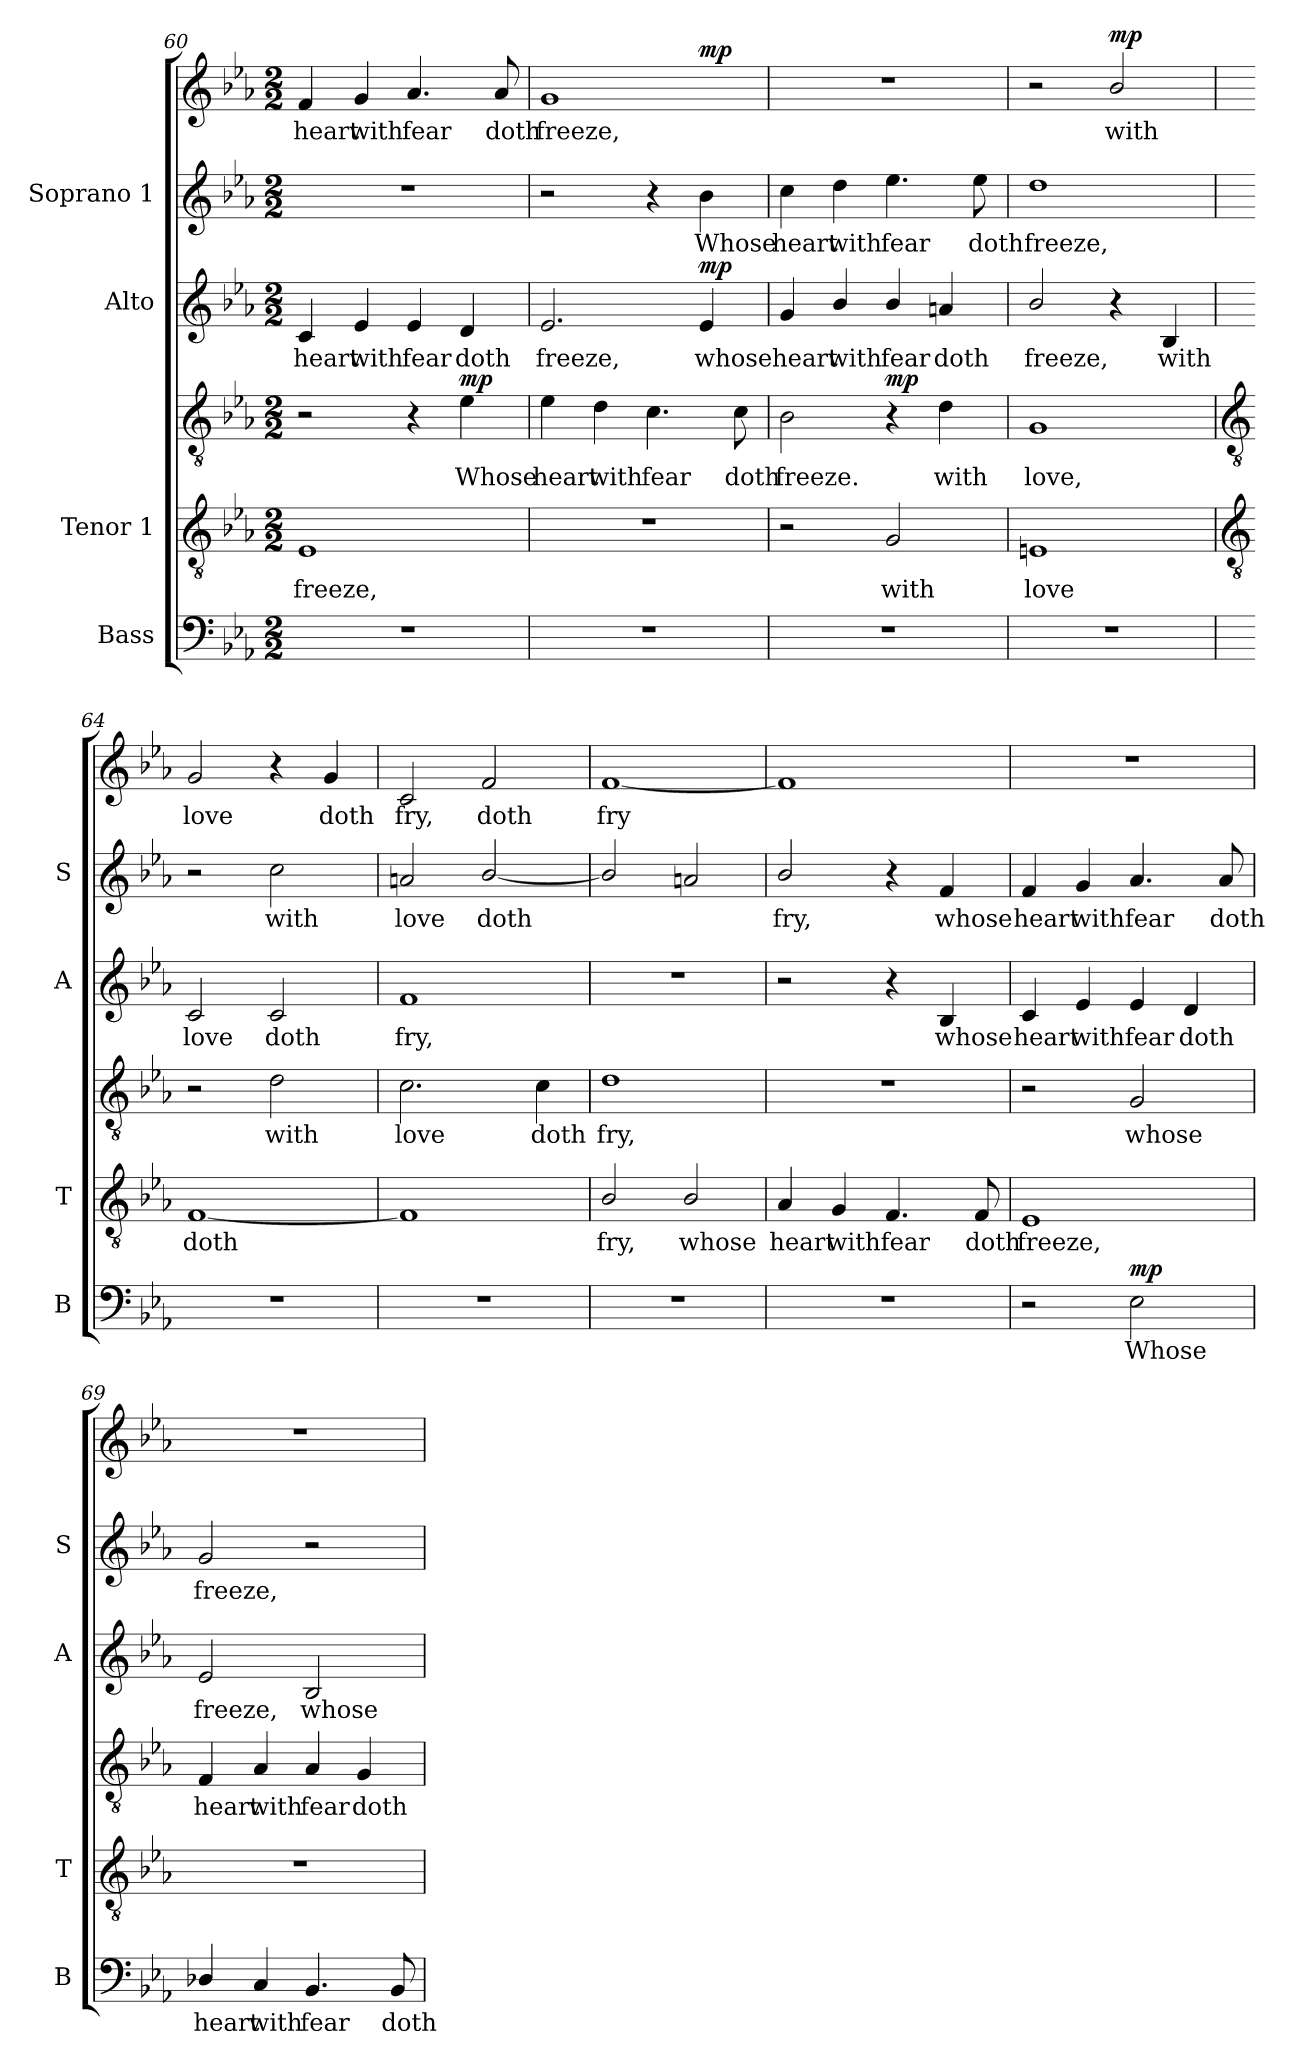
**kern	**text	**dynam	**kern	**text	**kern	**text	**dynam	**kern	**text	**dynam	**kern	**text	**kern	**text	**dynam
*part4	*part4	*part4	*part3	*part3	*part3	*part3	*part3	*part2	*part2	*part2	*part1	*part1	*part1	*part1	*part1
*staff6	*staff6	*staff6	*staff5	*staff5	*staff4	*staff4	*staff4/5	*staff3	*staff3	*staff3	*staff2	*staff2	*staff1	*staff1	*staff1/2
*I"Bass	*	*	*I"Tenor 1	*	*	*	*	*I"Alto	*	*	*I"Soprano 1	*	*	*	*
*I'B	*	*	*I'T	*	*	*	*	*I'A	*	*	*I'S	*	*	*	*
!!LO:LB:g=z
*clefF4	*	*	*clefGv2	*	*clefGv2	*	*	*clefG2	*	*	*clefG2	*	*clefG2	*	*
*k[b-e-a-]	*	*	*k[b-e-a-]	*	*k[b-e-a-]	*	*	*k[b-e-a-]	*	*	*k[b-e-a-]	*	*k[b-e-a-]	*	*
*E-:	*	*	*E-:	*	*E-:	*	*	*E-:	*	*	*E-:	*	*E-:	*	*
*M2/2	*	*	*M2/2	*	*M2/2	*	*	*M2/2	*	*	*M2/2	*	*M2/2	*	*
=60	=60	=60	=60	=60	=60	=60	=60	=60	=60	=60	=60	=60	=60	=60	=60
!	!	!	!	!LO:LY:b	!	!	!	!	!LO:LY:b	!	!	!	!	!LO:LY:b	!
1r	.	.	1E-	freeze,	2r	.	.	4c	heart	.	1r	.	4f	heart	.
!	!	!	!	!	!	!	!	!	!LO:LY:b	!	!	!	!	!LO:LY:b	!
.	.	.	.	.	.	.	.	4e-	with	.	.	.	4g	with	.
!	!	!	!	!	!	!	!	!	!LO:LY:b	!	!	!	!	!LO:LY:b	!
.	.	.	.	.	4r	.	.	4e-	fear	.	.	.	4.a-	fear	.
!	!	!	!	!	!	!LO:LY:b	!LO:DY:b	!	!LO:LY:b	!	!	!	!	!	!
.	.	.	.	.	4e-	Whose	mp	4d	doth	.	.	.	.	.	.
!	!	!	!	!	!	!	!	!	!	!	!	!	!	!LO:LY:b	!
.	.	.	.	.	.	.	.	.	.	.	.	.	8a-	doth	.
=61	=61	=61	=61	=61	=61	=61	=61	=61	=61	=61	=61	=61	=61	=61	=61
!	!	!	!	!	!	!LO:LY:b	!	!	!LO:LY:b	!	!	!	!	!LO:LY:b	!
1r	.	.	1r	.	4e-	heart	.	2.e-	freeze,	.	2r	.	1g	freeze,	.
!	!	!	!	!	!	!LO:LY:b	!	!	!	!	!	!	!	!	!
.	.	.	.	.	4d	with	.	.	.	.	.	.	.	.	.
!	!	!	!	!	!	!LO:LY:b	!	!	!	!	!	!	!	!	!
.	.	.	.	.	4.c	fear	.	.	.	.	4r	.	.	.	.
!	!	!	!	!	!	!	!	!	!LO:LY:b	!LO:DY:b	!	!LO:LY:b	!	!	!LO:DY:b=2
.	.	.	.	.	.	.	.	4e-	whose	mp	4b-	Whose	.	.	mp
!	!	!	!	!	!	!LO:LY:b	!	!	!	!	!	!	!	!	!
.	.	.	.	.	8c	doth	.	.	.	.	.	.	.	.	.
=62	=62	=62	=62	=62	=62	=62	=62	=62	=62	=62	=62	=62	=62	=62	=62
!	!	!	!	!	!	!LO:LY:b	!	!	!LO:LY:b	!	!	!LO:LY:b	!	!	!
1r	.	.	2r	.	2B-	freeze.	.	4g	heart	.	4cc	heart	1r	.	.
!	!	!	!	!	!	!	!	!	!LO:LY:b	!	!	!LO:LY:b	!	!	!
.	.	.	.	.	.	.	.	4b-/	with	.	4dd	with	.	.	.
!	!	!	!	!LO:LY:b	!	!	!LO:DY:b=2	!	!LO:LY:b	!	!	!LO:LY:b	!	!	!
.	.	.	2G	with	4r	.	mp	4b-/	fear	.	4.ee-	fear	.	.	.
!	!	!	!	!	!	!LO:LY:b	!	!	!LO:LY:b	!	!	!	!	!	!
.	.	.	.	.	4d	with	.	4an	doth	.	.	.	.	.	.
!	!	!	!	!	!	!	!	!	!	!	!	!LO:LY:b	!	!	!
.	.	.	.	.	.	.	.	.	.	.	8ee-	doth	.	.	.
=63	=63	=63	=63	=63	=63	=63	=63	=63	=63	=63	=63	=63	=63	=63	=63
!	!	!	!	!LO:LY:b	!	!LO:LY:b	!	!	!LO:LY:b	!	!	!LO:LY:b	!	!	!
1r	.	.	1En	love	1G	love,	.	2b-/	freeze,	.	1dd	freeze,	2r	.	.
!	!	!	!	!	!	!	!	!	!	!	!	!	!	!LO:LY:b	!LO:DY:b
.	.	.	.	.	.	.	.	4r	.	.	.	.	2b-/	with	mp
!	!	!	!	!	!	!	!	!	!LO:LY:b	!	!	!	!	!	!
.	.	.	.	.	.	.	.	4B-	with	.	.	.	.	.	.
!!LO:LB:g=z
=64	=64	=64	=64	=64	=64	=64	=64	=64	=64	=64	=64	=64	=64	=64	=64
*	*	*	*clefGv2	*	*clefGv2	*	*	*	*	*	*	*	*	*	*
!	!	!	!	!LO:LY:b	!	!	!	!	!LO:LY:b	!	!	!	!	!LO:LY:b	!
1r	.	.	[1F	doth	2r	.	.	2c	love	.	2r	.	2g	love	.
!	!	!	!	!	!	!LO:LY:b	!	!	!LO:LY:b	!	!	!LO:LY:b	!	!	!
.	.	.	.	.	2d	with	.	2c	doth	.	2cc	with	4r	.	.
!	!	!	!	!	!	!	!	!	!	!	!	!	!	!LO:LY:b	!
.	.	.	.	.	.	.	.	.	.	.	.	.	4g	doth	.
!!LO:LB:g=z
=65	=65	=65	=65	=65	=65	=65	=65	=65	=65	=65	=65	=65	=65	=65	=65
!	!	!	!	!	!	!LO:LY:b	!	!	!LO:LY:b	!	!	!LO:LY:b	!	!LO:LY:b	!
1r	.	.	1F]	.	2.c	love	.	1f	fry,	.	2an	love	2c	fry,	.
!	!	!	!	!	!	!	!	!	!	!	!	!LO:LY:b	!	!LO:LY:b	!
.	.	.	.	.	.	.	.	.	.	.	[2b-/	doth	2f	doth	.
!	!	!	!	!	!	!LO:LY:b	!	!	!	!	!	!	!	!	!
.	.	.	.	.	4c	doth	.	.	.	.	.	.	.	.	.
=66	=66	=66	=66	=66	=66	=66	=66	=66	=66	=66	=66	=66	=66	=66	=66
!	!	!	!	!LO:LY:b	!	!LO:LY:b	!	!	!	!	!	!	!	!LO:LY:b	!
1r	.	.	2B-/	fry,	1d	fry,	.	1r	.	.	2b-/]	.	[1f	fry	.
!	!	!	!	!LO:LY:b	!	!	!	!	!	!	!	!	!	!	!
.	.	.	2B-/	whose	.	.	.	.	.	.	2an	.	.	.	.
=67	=67	=67	=67	=67	=67	=67	=67	=67	=67	=67	=67	=67	=67	=67	=67
!	!	!	!	!LO:LY:b	!	!	!	!	!	!	!	!LO:LY:b	!	!	!
1r	.	.	4A-	heart	1r	.	.	2r	.	.	2b-/	fry,	1f]	.	.
!	!	!	!	!LO:LY:b	!	!	!	!	!	!	!	!	!	!	!
.	.	.	4G	with	.	.	.	.	.	.	.	.	.	.	.
!	!	!	!	!LO:LY:b	!	!	!	!	!	!	!	!	!	!	!
.	.	.	4.F	fear	.	.	.	4r	.	.	4r	.	.	.	.
!	!	!	!	!	!	!	!	!	!LO:LY:b	!	!	!LO:LY:b	!	!	!
.	.	.	.	.	.	.	.	4B-	whose	.	4f	whose	.	.	.
!	!	!	!	!LO:LY:b	!	!	!	!	!	!	!	!	!	!	!
.	.	.	8F	doth	.	.	.	.	.	.	.	.	.	.	.
=68	=68	=68	=68	=68	=68	=68	=68	=68	=68	=68	=68	=68	=68	=68	=68
!	!	!	!	!LO:LY:b	!	!	!	!	!LO:LY:b	!	!	!LO:LY:b	!	!	!
2r	.	.	1E-	freeze,	2r	.	.	4c	heart	.	4f	heart	1r	.	.
!	!	!	!	!	!	!	!	!	!LO:LY:b	!	!	!LO:LY:b	!	!	!
.	.	.	.	.	.	.	.	4e-	with	.	4g	with	.	.	.
!	!LO:LY:b	!LO:DY:b	!	!	!	!LO:LY:b	!	!	!LO:LY:b	!	!	!LO:LY:b	!	!	!
2E-	Whose	mp	.	.	2G	whose	.	4e-	fear	.	4.a-	fear	.	.	.
!	!	!	!	!	!	!	!	!	!LO:LY:b	!	!	!	!	!	!
.	.	.	.	.	.	.	.	4d	doth	.	.	.	.	.	.
!	!	!	!	!	!	!	!	!	!	!	!	!LO:LY:b	!	!	!
.	.	.	.	.	.	.	.	.	.	.	8a-	doth	.	.	.
=69	=69	=69	=69	=69	=69	=69	=69	=69	=69	=69	=69	=69	=69	=69	=69
!	!LO:LY:b	!	!	!	!	!LO:LY:b	!	!	!LO:LY:b	!	!	!LO:LY:b	!	!	!
4D-X/	heart	.	1r	.	4F	heart	.	2e-	freeze,	.	2g	freeze,	1r	.	.
!	!LO:LY:b	!	!	!	!	!LO:LY:b	!	!	!	!	!	!	!	!	!
4C	with	.	.	.	4A-	with	.	.	.	.	.	.	.	.	.
!	!LO:LY:b	!	!	!	!	!LO:LY:b	!	!	!LO:LY:b	!	!	!	!	!	!
4.BB-	fear	.	.	.	4A-	fear	.	2B-	whose	.	2r	.	.	.	.
!	!	!	!	!	!	!LO:LY:b	!	!	!	!	!	!	!	!	!
.	.	.	.	.	4G	doth	.	.	.	.	.	.	.	.	.
!	!LO:LY:b	!	!	!	!	!	!	!	!	!	!	!	!	!	!
8BB-	doth	.	.	.	.	.	.	.	.	.	.	.	.	.	.
=	=	=	=	=	=	=	=	=	=	=	=	=	=	=	=
*-	*-	*-	*-	*-	*-	*-	*-	*-	*-	*-	*-	*-	*-	*-	*-
